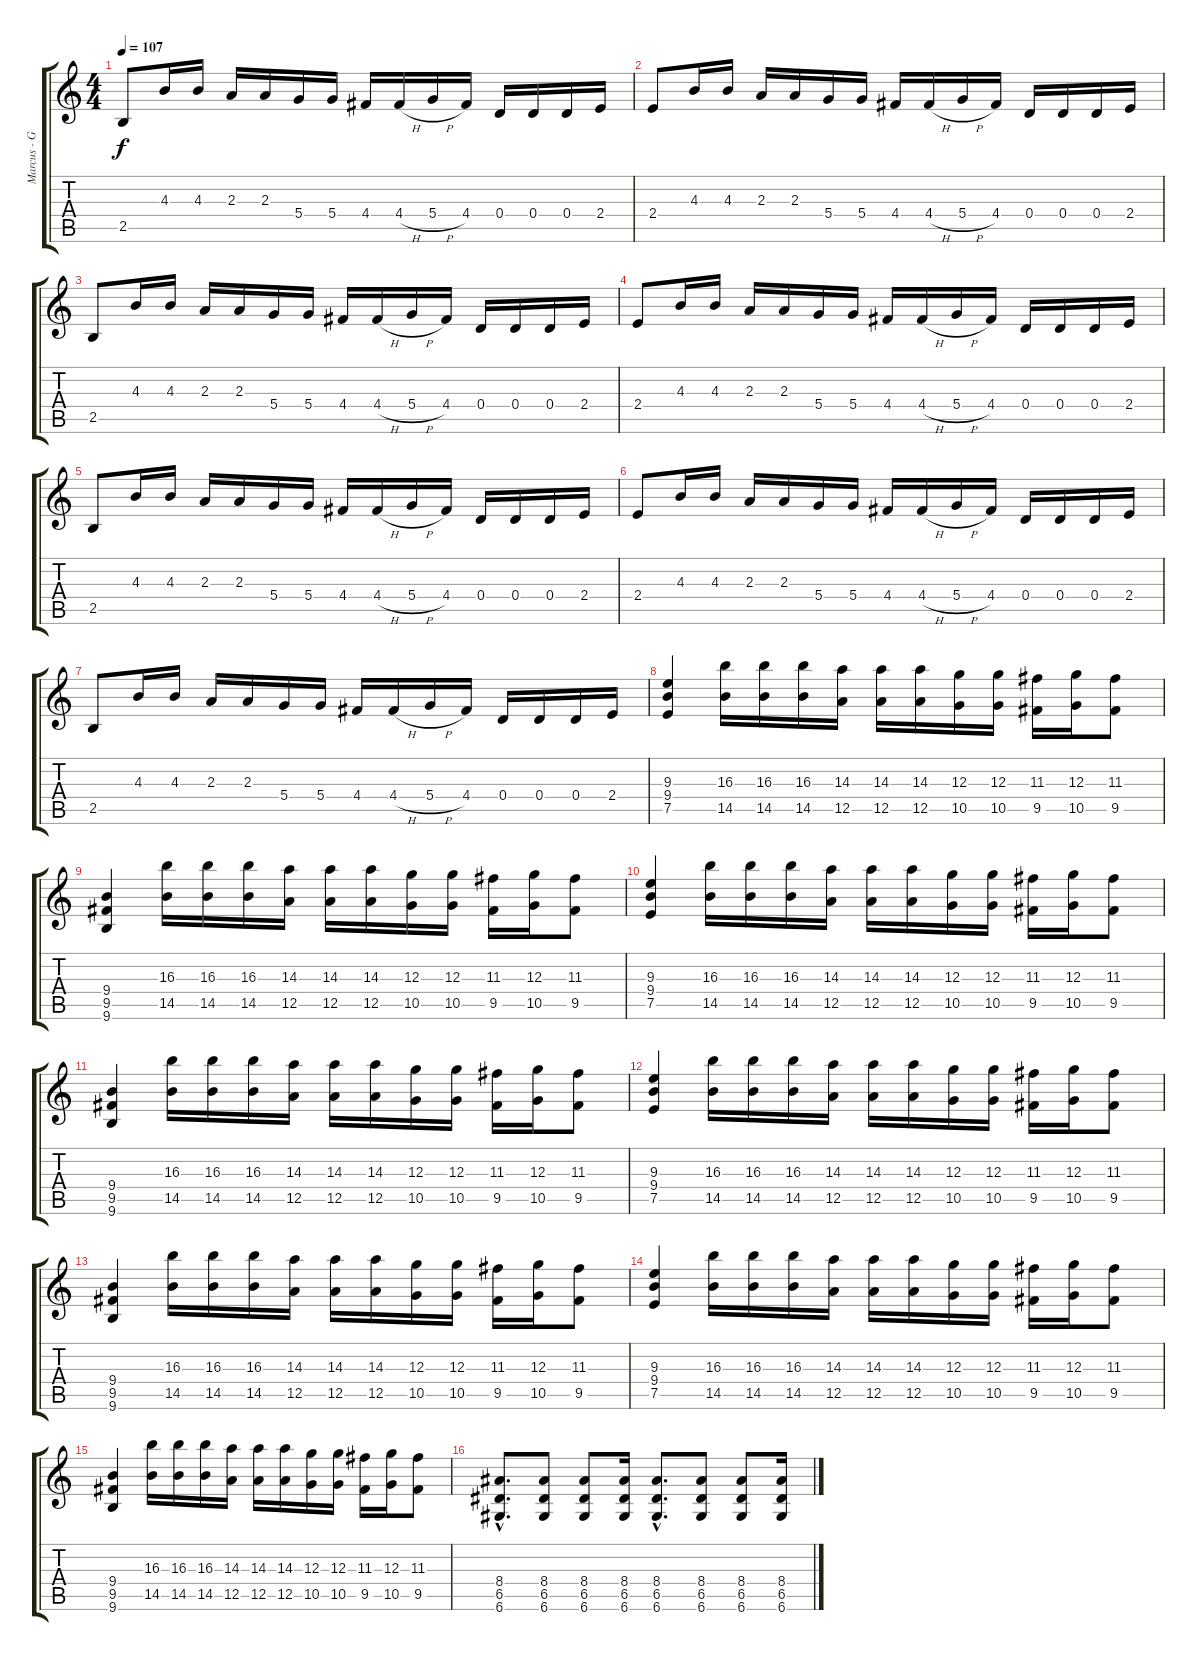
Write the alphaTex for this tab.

\track ("Marcus - Guitar" "Marcus - G") {instrument distortionguitar}
\staff {score tabs}
\tuning (E4 B3 G3 D3 A2 D2) {hide}
\ts (4 4)
\tempo 107
\clef g2
\ks c
2.5.8{dy f} 4.3.16 4.3.16 2.3.16 2.3.16 5.4.16 5.4.16 4.4.16 4.4{h}.16 5.4{h}.16 4.4.16 0.4.16 0.4.16 0.4.16 2.4.16 |
2.4.8{volume 9 balance 4 instrument electricguitarclean} 4.3.16 4.3.16 2.3.16 2.3.16 5.4.16 5.4.16 4.4.16 4.4{h}.16 5.4{h}.16 4.4.16 0.4.16 0.4.16 0.4.16 2.4.16 |
2.5.8 4.3.16 4.3.16 2.3.16 2.3.16 5.4.16 5.4.16 4.4.16 4.4{h}.16 5.4{h}.16 4.4.16 0.4.16 0.4.16 0.4.16 2.4.16 |
2.4.8{volume 9 balance 4 instrument electricguitarclean} 4.3.16 4.3.16 2.3.16 2.3.16 5.4.16 5.4.16 4.4.16 4.4{h}.16 5.4{h}.16 4.4.16 0.4.16 0.4.16 0.4.16 2.4.16 |
2.5.8 4.3.16 4.3.16 2.3.16 2.3.16 5.4.16 5.4.16 4.4.16 4.4{h}.16 5.4{h}.16 4.4.16 0.4.16 0.4.16 0.4.16 2.4.16 |
2.4.8{volume 9 balance 4 instrument electricguitarclean} 4.3.16 4.3.16 2.3.16 2.3.16 5.4.16 5.4.16 4.4.16 4.4{h}.16 5.4{h}.16 4.4.16 0.4.16 0.4.16 0.4.16 2.4.16 |
2.5.8 4.3.16 4.3.16 2.3.16 2.3.16 5.4.16 5.4.16 4.4.16 4.4{h}.16 5.4{h}.16 4.4.16 0.4.16 0.4.16 0.4.16 2.4.16 |
(9.3 9.4 7.5).4{volume 11 instrument distortionguitar} (16.3 14.5).16 (16.3 14.5).16 (16.3 14.5).16 (14.3 12.5).16 (14.3 12.5).16 (14.3 12.5).16 (12.3 10.5).16 (12.3 10.5).16 (11.3 9.5).16 (12.3 10.5).16 (11.3 9.5).8 |
(9.4 9.5 9.6).4 (16.3 14.5).16 (16.3 14.5).16 (16.3 14.5).16 (14.3 12.5).16 (14.3 12.5).16 (14.3 12.5).16 (12.3 10.5).16 (12.3 10.5).16 (11.3 9.5).16 (12.3 10.5).16 (11.3 9.5).8 |
(9.3 9.4 7.5).4{volume 11 instrument distortionguitar} (16.3 14.5).16 (16.3 14.5).16 (16.3 14.5).16 (14.3 12.5).16 (14.3 12.5).16 (14.3 12.5).16 (12.3 10.5).16 (12.3 10.5).16 (11.3 9.5).16 (12.3 10.5).16 (11.3 9.5).8 |
(9.4 9.5 9.6).4 (16.3 14.5).16 (16.3 14.5).16 (16.3 14.5).16 (14.3 12.5).16 (14.3 12.5).16 (14.3 12.5).16 (12.3 10.5).16 (12.3 10.5).16 (11.3 9.5).16 (12.3 10.5).16 (11.3 9.5).8 |
(9.3 9.4 7.5).4{volume 11 instrument distortionguitar} (16.3 14.5).16 (16.3 14.5).16 (16.3 14.5).16 (14.3 12.5).16 (14.3 12.5).16 (14.3 12.5).16 (12.3 10.5).16 (12.3 10.5).16 (11.3 9.5).16 (12.3 10.5).16 (11.3 9.5).8 |
(9.4 9.5 9.6).4 (16.3 14.5).16 (16.3 14.5).16 (16.3 14.5).16 (14.3 12.5).16 (14.3 12.5).16 (14.3 12.5).16 (12.3 10.5).16 (12.3 10.5).16 (11.3 9.5).16 (12.3 10.5).16 (11.3 9.5).8 |
(9.3 9.4 7.5).4{volume 11 instrument distortionguitar} (16.3 14.5).16 (16.3 14.5).16 (16.3 14.5).16 (14.3 12.5).16 (14.3 12.5).16 (14.3 12.5).16 (12.3 10.5).16 (12.3 10.5).16 (11.3 9.5).16 (12.3 10.5).16 (11.3 9.5).8 |
(9.4 9.5 9.6).4 (16.3 14.5).16 (16.3 14.5).16 (16.3 14.5).16 (14.3 12.5).16 (14.3 12.5).16 (14.3 12.5).16 (12.3 10.5).16 (12.3 10.5).16 (11.3 9.5).16 (12.3 10.5).16 (11.3 9.5).8 |
(8.4{hac} 6.5{hac} 6.6{hac}).8{d volume 12} (8.4 6.5 6.6).8 (8.4 6.5 6.6).8 (8.4 6.5 6.6).16 (8.4{hac} 6.5{hac} 6.6{hac}).8{d} (8.4 6.5 6.6).8 (8.4 6.5 6.6).8 (8.4 6.5 6.6).16
